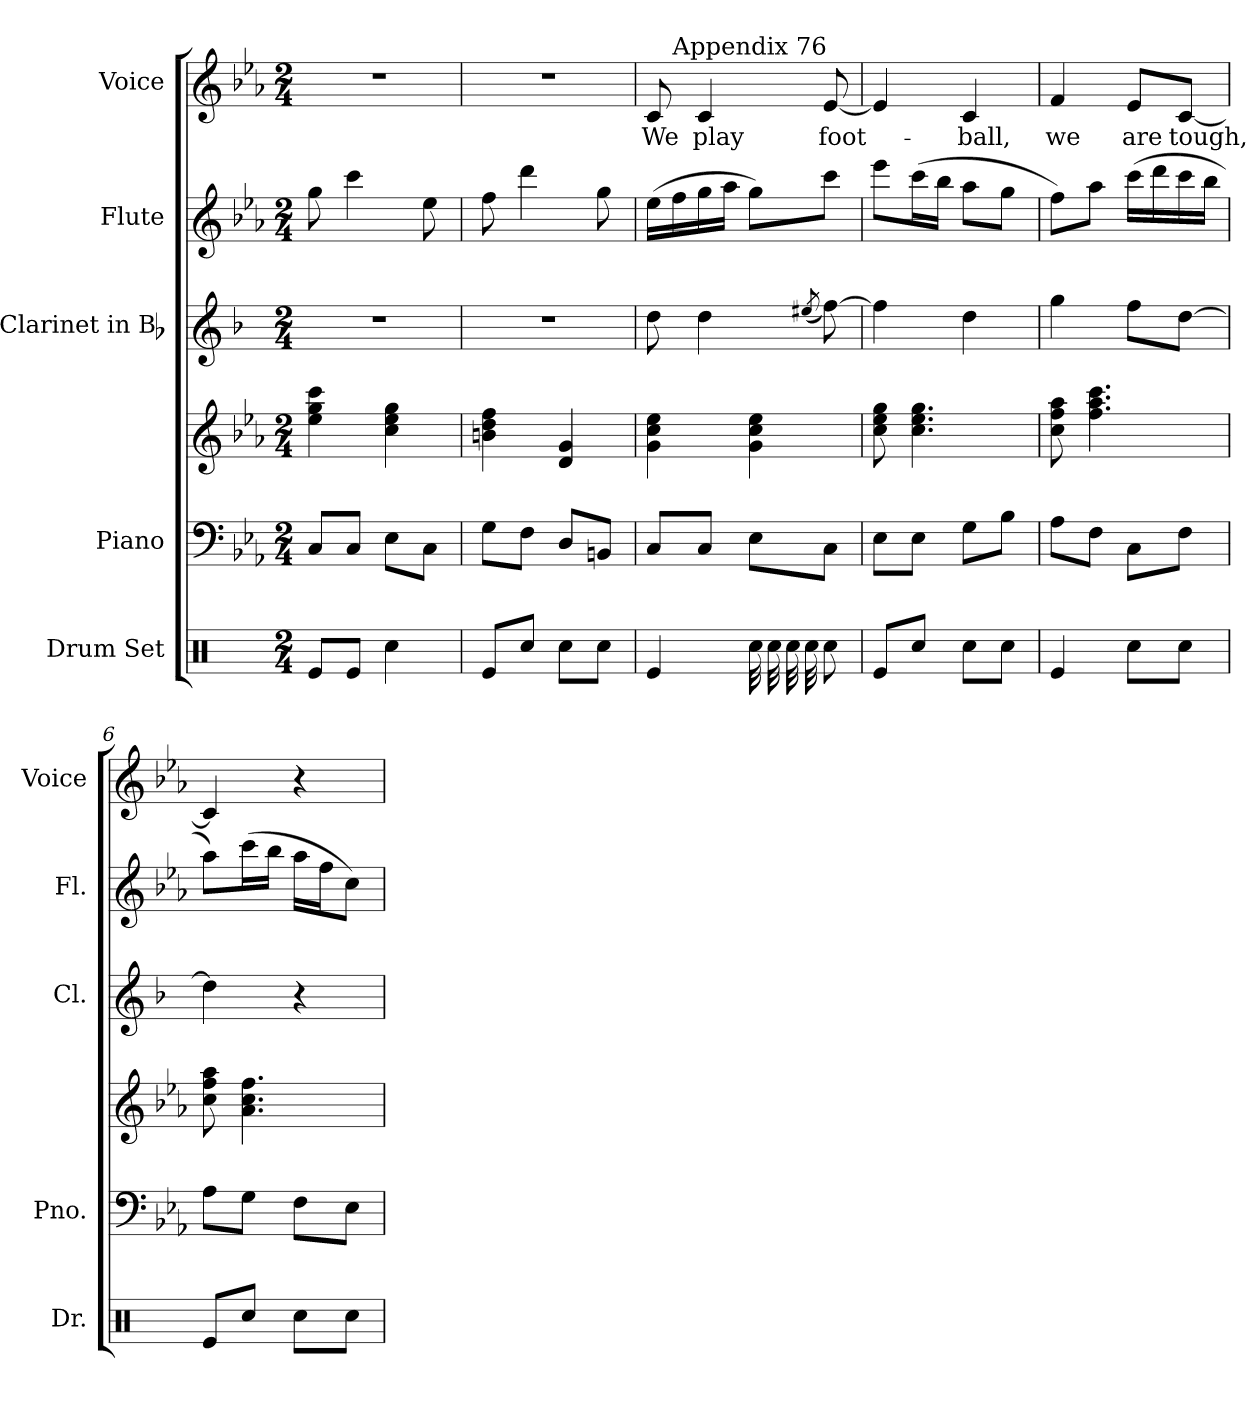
**kern	**kern	**kern	**kern	**kern	**kern	**text
*part5	*part4	*part4	*part3	*part2	*part1	*part1
*staff6	*staff5	*staff4	*staff3	*staff2	*staff1	*staff1
*I"Drum Set	*I"Piano	*	*I"Clarinet in Bb	*I"Flute	*I"Voice	*
*I'Dr.	*I'Pno.	*	*I'Cl.	*I'Fl.	*I'Voice	*
!!LO:PB:g=z
*clefX	*clefF4	*clefG2	*clefG2	*clefG2	*clefG2	*
*	*	*	*ITrd1c2	*	*	*
*k[]	*k[b-e-a-]	*k[b-e-a-]	*k[b-e-a-]	*k[b-e-a-]	*k[b-e-a-]	*
*C:	*E-:	*E-:	*E-:	*E-:	*E-:	*
*M2/4	*M2/4	*M2/4	*M2/4	*M2/4	*M2/4	*
*MM132	*MM132	*MM132	*MM132	*MM132	*MM132	*
=1	=1	=1	=1	=1	=1	=1
!	!	!	!LO:N:vis=1	!	!LO:N:vis=1	!
8Rei/L	8Ci/L	4ee-i\ 4ggi 4ccci	2r	8ggi\	2r	.
8Rei/J	8Ci/J	.	.	4ccci\	.	.
4Rcci\	8E-i\L	4cci\ 4ee-i 4ggi	.	.	.	.
.	8Ci\J	.	.	8ee-i\	.	.
=2	=2	=2	=2	=2	=2	=2
!	!	!	!LO:N:vis=1	!	!	!
8Rei/L	8Gi\L	4bni\ 4ddi 4ffi	2r	8ffi\	2r	.
8Rcci/J	8Fi\J	.	.	4dddi\	.	.
8Rcci\L	8Di/L	4di/ 4gi	.	.	.	.
8Rcci\J	8BBni/J	.	.	8ggi\	.	.
=3	=3	=3	=3	=3	=3	=3
!	!	!	!	!	!	!LO:LY:b:color=#000000
*	*	*	*	*	*^	*
4Rei/	8Ci/L	4gi\ 4cci 4ee-i	8cci\	(16ee-i\LL	8ci/	16ryy	We
!	!	!	!	!	!	!LO:TX:a:t=Appendix 76	!
.	.	.	.	16ffi\	.	4..ryy	.
!	!	!	!	!	!	!	!LO:LY:b:color=#000000
.	8Ci/J	.	4cci\	16ggi\	4ci/	.	play
.	.	.	.	16aa-i\JJ	.	.	.
*tremolo	*	*	*	*	*	*	*
32Rcci\LLL	8E-i\L	4gi\ 4cci 4ee-i	.	8ggi\L)	.	.	.
32Rcci\	.	.	.	.	.	.	.
32Rcci\	.	.	.	.	.	.	.
32Rcci\	.	.	.	.	.	.	.
*Xtremolo	*	*	*	*	*	*	*
.	.	.	(8qdd#Xi/	.	.	.	.
!	!	!	!	!	!	!	!LO:LY:b:color=#000000
8Rcci\J	8Ci\J	.	[8ee-i\)	8ccci\J	[8e-i/	.	foot-
*	*	*	*	*	*v	*v	*
=4	=4	=4	=4	=4	=4	=4
8Rei/L	8E-i\L	8cci\ 8ee-i 8ggi	4ee-i\]	8eee-i\L	4e-i/]	.
8Rcci/J	8E-i\J	4.cci\ 4.ee-i 4.ggi	.	(16ccci\L	.	.
.	.	.	.	16bb-i\JJ	.	.
!	!	!	!	!	!	!LO:LY:b:color=#000000
8Rcci\L	8Gi\L	.	4cci\	8aa-i\L	4ci/	-ball,
8Rcci\J	8B-i\J	.	.	8ggi\J	.	.
=5	=5	=5	=5	=5	=5	=5
!	!	!	!	!	!	!LO:LY:b:color=#000000
4Rei/	8A-i\L	8cci\ 8ffi 8aa-i	4ffi\	8ffi\L)	4fi/	we
.	8Fi\J	4.ffi\ 4.aa-i 4.ccci	.	8aa-i\J	.	.
!	!	!	!	!	!	!LO:LY:b:color=#000000
8Rcci\L	8Ci\L	.	8ee-i\L	(16ccci\LL	8e-i/L	are
.	.	.	.	16dddi\	.	.
!	!	!	!	!	!	!LO:LY:b:color=#000000
8Rcci\J	8Fi\J	.	[8cci\J	16ccci\	[8ci/J	tough,
.	.	.	.	16bb-i\JJ	.	.
=6	=6	=6	=6	=6	=6	=6
8Rei/L	8A-i\L	8cci\ 8ffi 8aa-i	4cci\]	8aa-i\L)	4ci/]	.
8Rcci/J	8Gi\J	4.a-i\ 4.cci 4.ffi	.	(16ccci\L	.	.
.	.	.	.	16bb-i\JJ	.	.
8Rcci\L	8Fi\L	.	4r	16aa-i\LL	4r	.
.	.	.	.	16ffi\J	.	.
8Rcci\J	8E-i\J	.	.	8cci\J)	.	.
=	=	=	=	=	=	=
*-	*-	*-	*-	*-	*-	*-
